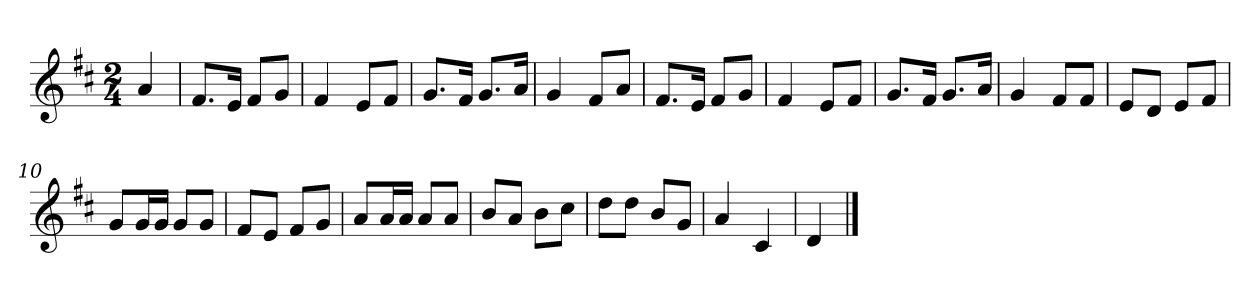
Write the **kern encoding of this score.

**kern
*part1
*staff1
*k[f#c#]
*M2/4
*MM120
=
4a
=1
8.f#L
16eJk
8f#L
8gJ
=2
4f#
8eL
8f#J
=3
8.gL
16f#Jk
8.gL
16aJk
=4
4g
8f#L
8aJ
=5
8.f#L
16eJk
8f#L
8gJ
=6
4f#
8eL
8f#J
=7
8.gL
16f#Jk
8.gL
16aJk
=8
4g
8f#L
8f#J
=9
8eL
8dJ
8eL
8f#J
=10
8gL
16gL
16gJJ
8gL
8gJ
=11
8f#L
8eJ
8f#L
8gJ
=12
8aL
16aL
16aJJ
8aL
8aJ
=13
8bL
8aJ
8bL
8cc#J
=14
8ddL
8ddJ
8bL
8gJ
=15
4a
4c#
=16
4d
==
*-
